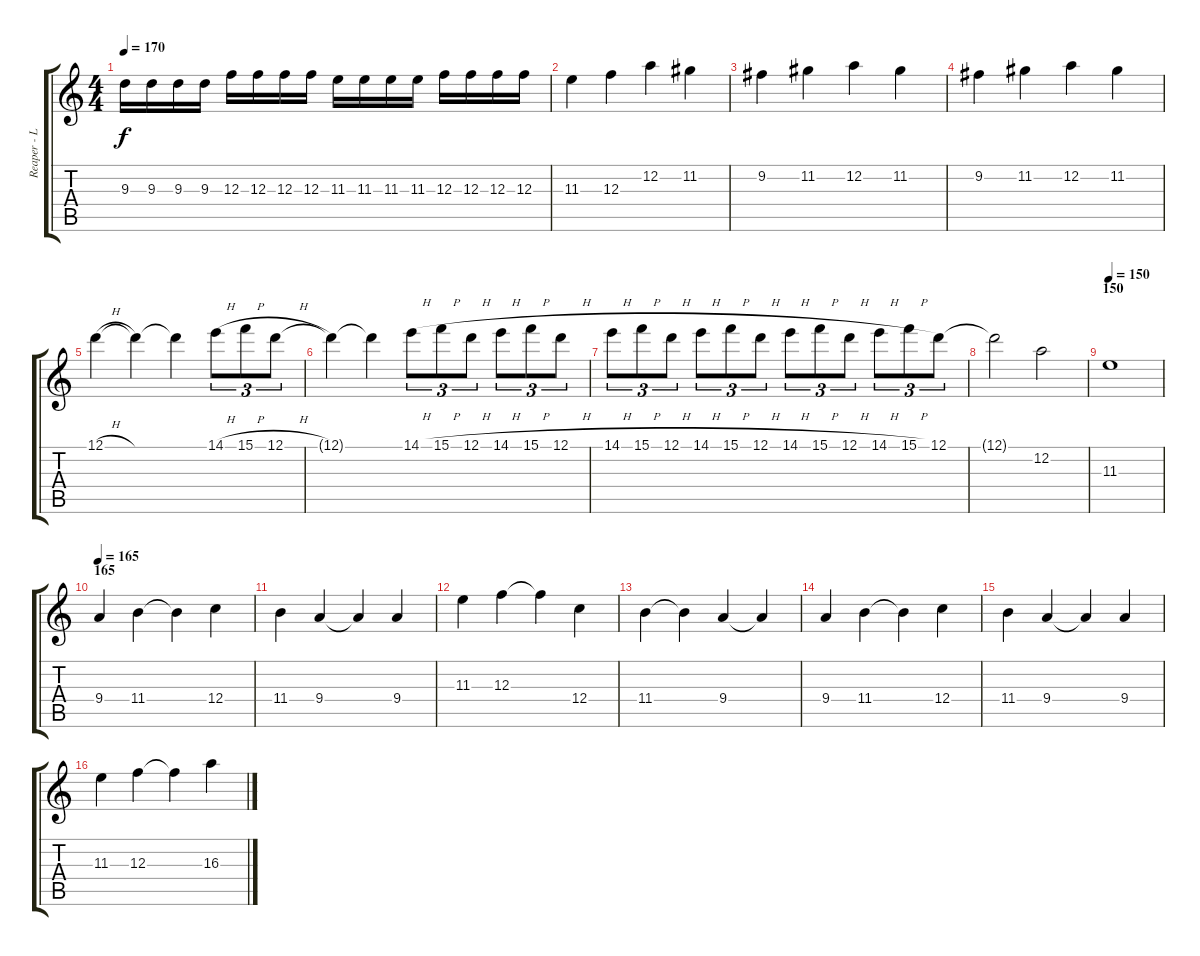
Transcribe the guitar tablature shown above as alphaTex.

\track ("Reaper - Left" "Reaper - L") {instrument overdrivenguitar}
\staff {score tabs}
\tuning (D4 A3 F3 C3 G2 C2) {hide}
\ts (4 4)
\tempo 170
\clef g2
\ks c
9.3.16{dy f} 9.3.16 9.3.16 9.3.16 12.3.16 12.3.16 12.3.16 12.3.16 11.3.16 11.3.16 11.3.16 11.3.16 12.3.16 12.3.16 12.3.16 12.3.16 |
11.3.4 12.3.4 12.2.4 11.2.4 |
9.2.4 11.2.4 12.2.4 11.2.4 |
9.2.4 11.2.4 12.2.4 11.2.4 |
12.1{h}.4 12.1{t}.4 12.1{t}.4 14.1{h}.8{tu (3 2)} 15.1{h}.8{tu (3 2)} 12.1{h}.8{tu (3 2)} |
12.1{t}.4 12.1{t}.4 14.1{h}.8{tu (3 2)} 15.1{h}.8{tu (3 2)} 12.1{h}.8{tu (3 2)} 14.1{h}.8{tu (3 2)} 15.1{h}.8{tu (3 2)} 12.1{h}.8{tu (3 2)} |
14.1{h}.8{tu (3 2)} 15.1{h}.8{tu (3 2)} 12.1{h}.8{tu (3 2)} 14.1{h}.8{tu (3 2)} 15.1{h}.8{tu (3 2)} 12.1{h}.8{tu (3 2)} 14.1{h}.8{tu (3 2)} 15.1{h}.8{tu (3 2)} 12.1{h}.8{tu (3 2)} 14.1{h}.8{tu (3 2)} 15.1{h}.8{tu (3 2)} 12.1.8{tu (3 2)} |
12.1{t}.2 12.2.2 |
\section ("" "150")
\tempo 150
11.3.1 |
\section ("" "165")
\tempo 165
9.4.4{volume 13} 11.4.4 11.4{t}.4 12.4.4 |
11.4.4 9.4.4 9.4{t}.4 9.4.4 |
11.3.4 12.3.4 12.3{t}.4 12.4.4 |
11.4.4 11.4{t}.4 9.4.4 9.4{t}.4 |
9.4.4 11.4.4 11.4{t}.4 12.4.4 |
11.4.4 9.4.4 9.4{t}.4 9.4.4 |
11.3.4 12.3.4 12.3{t}.4 16.3.4
